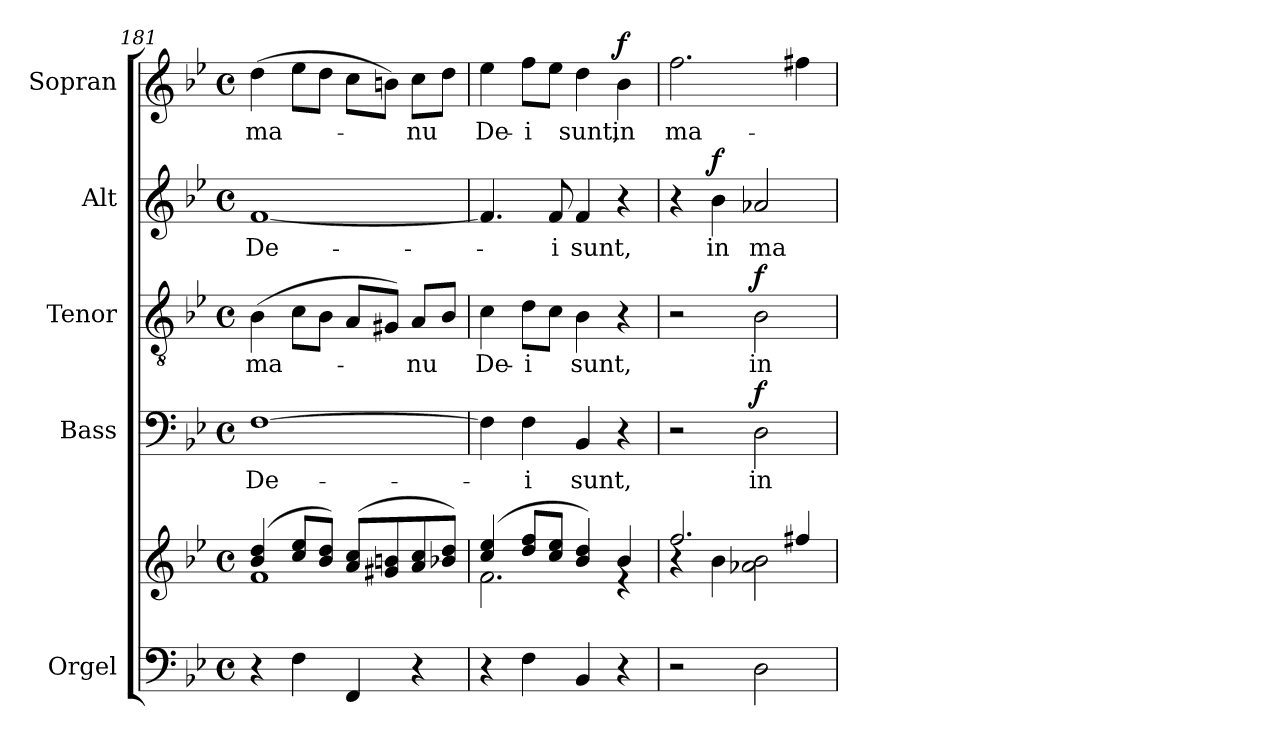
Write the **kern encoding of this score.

**kern	**kern	**kern	**text	**dynam	**kern	**text	**dynam	**kern	**text	**dynam	**kern	**text	**dynam
*part5	*part5	*part4	*part4	*part4	*part3	*part3	*part3	*part2	*part2	*part2	*part1	*part1	*part1
*staff6	*staff5	*staff4	*staff4	*staff4	*staff3	*staff3	*staff3	*staff2	*staff2	*staff2	*staff1	*staff1	*staff1
*I"Orgel	*	*I"Bass	*	*	*I"Tenor	*	*	*I"Alt	*	*	*I"Sopran	*	*
*I'Org.	*	*I'B.	*	*	*I'T.	*	*	*I'A.	*	*	*I'S.	*	*
*clefF4	*clefG2	*clefF4	*	*	*clefGv2	*	*	*clefG2	*	*	*clefG2	*	*
*k[b-e-]	*k[b-e-]	*k[b-e-]	*	*	*k[b-e-]	*	*	*k[b-e-]	*	*	*k[b-e-]	*	*
*B-:	*B-:	*B-:	*	*	*B-:	*	*	*B-:	*	*	*B-:	*	*
*M4/4	*M4/4	*M4/4	*	*	*M4/4	*	*	*M4/4	*	*	*M4/4	*	*
*met(c)	*met(c)	*met(c)	*	*	*met(c)	*	*	*met(c)	*	*	*met(c)	*	*
=181	=181	=181	=181	=181	=181	=181	=181	=181	=181	=181	=181	=181	=181
*	*^	*	*	*	*	*	*	*	*	*	*	*	*
!	!	!	!	!LO:LY:b	!	!	!LO:LY:b	!	!	!LO:LY:b	!	!	!LO:LY:b	!
4r	(4b-/ 4dd/	1f	[1F	De-	.	(>4B-\	ma-	.	[1f	De-	.	(>4dd\	ma-	.
4F\	8cc/ 8ee-/L	.	.	.	.	8c\L	.	.	.	.	.	8ee-\L	.	.
.	8b-/ 8dd/J)	.	.	.	.	8B-\J	.	.	.	.	.	8dd\J	.	.
4FF/	(>8a/ 8cc/L	.	.	.	.	8A/L	.	.	.	.	.	8cc\L	.	.
.	8g#X/ 8bn/	.	.	.	.	8G#X/J)	.	.	.	.	.	8bn\J)	.	.
!	!	!	!	!	!	!	!LO:LY:b	!	!	!	!	!	!LO:LY:b	!
4r	8a/ 8cc/	.	.	.	.	8A/L	-nu	.	.	.	.	8cc\L	-nu	.
.	8b-X/ 8dd/J)	.	.	.	.	8B-/J	.	.	.	.	.	8dd\J	.	.
=182	=182	=182	=182	=182	=182	=182	=182	=182	=182	=182	=182	=182	=182	=182
!	!	!	!	!	!	!	!LO:LY:b	!	!	!	!	!	!LO:LY:b	!
4r	(4cc/ 4ee-/	2.f\	4F\]	.	.	4c\	De-	.	4.f/]	.	.	4ee-\	De-	.
!	!	!	!	!LO:LY:b	!	!	!LO:LY:b	!	!	!	!	!	!LO:LY:b	!
4F\	8dd/ 8ff/L	.	4F\	-i	.	8d\L	-i	.	.	.	.	8ff\L	-i	.
!	!	!	!	!	!	!	!	!	!	!LO:LY:b	!	!	!	!
.	8cc/ 8ee-/J	.	.	.	.	8c\J	.	.	8f/	-i	.	8ee-\J	.	.
!	!	!	!	!LO:LY:b	!	!	!LO:LY:b	!	!	!LO:LY:b	!	!	!LO:LY:b	!
4BB-/	4b-/ 4dd/)	.	4BB-/	sunt,	.	4B-\	sunt,	.	4f/	sunt,	.	4dd\	sunt,	.
!	!	!	!	!	!	!	!	!	!	!	!	!	!LO:LY:b	!LO:DY:a
4r	4b-/	4rd	4r	.	.	4r	.	.	4r	.	.	4b-\	in	f
=183	=183	=183	=183	=183	=183	=183	=183	=183	=183	=183	=183	=183	=183	=183
!	!	!	!	!	!	!	!	!	!	!	!	!	!LO:LY:b	!
2r	2.ff/	4ra	2r	.	.	2r	.	.	4r	.	.	2.ff\	ma-	.
!	!	!	!	!	!	!	!	!	!	!LO:LY:b	!LO:DY:a	!	!	!
.	.	4b-\	.	.	.	.	.	.	4b-\	in	f	.	.	.
!	!	!	!	!LO:LY:b	!LO:DY:a	!	!LO:LY:b	!LO:DY:a	!	!LO:LY:b	!	!	!	!
2D\	.	2a-X\ 2b-\	2D\	in	f	2B-\	in	f	2a-X/	ma-	.	.	.	.
.	4ff#X/	.	.	.	.	.	.	.	.	.	.	4ff#X\	.	.
*	*v	*v	*	*	*	*	*	*	*	*	*	*	*	*
=	=	=	=	=	=	=	=	=	=	=	=	=	=
*-	*-	*-	*-	*-	*-	*-	*-	*-	*-	*-	*-	*-	*-
